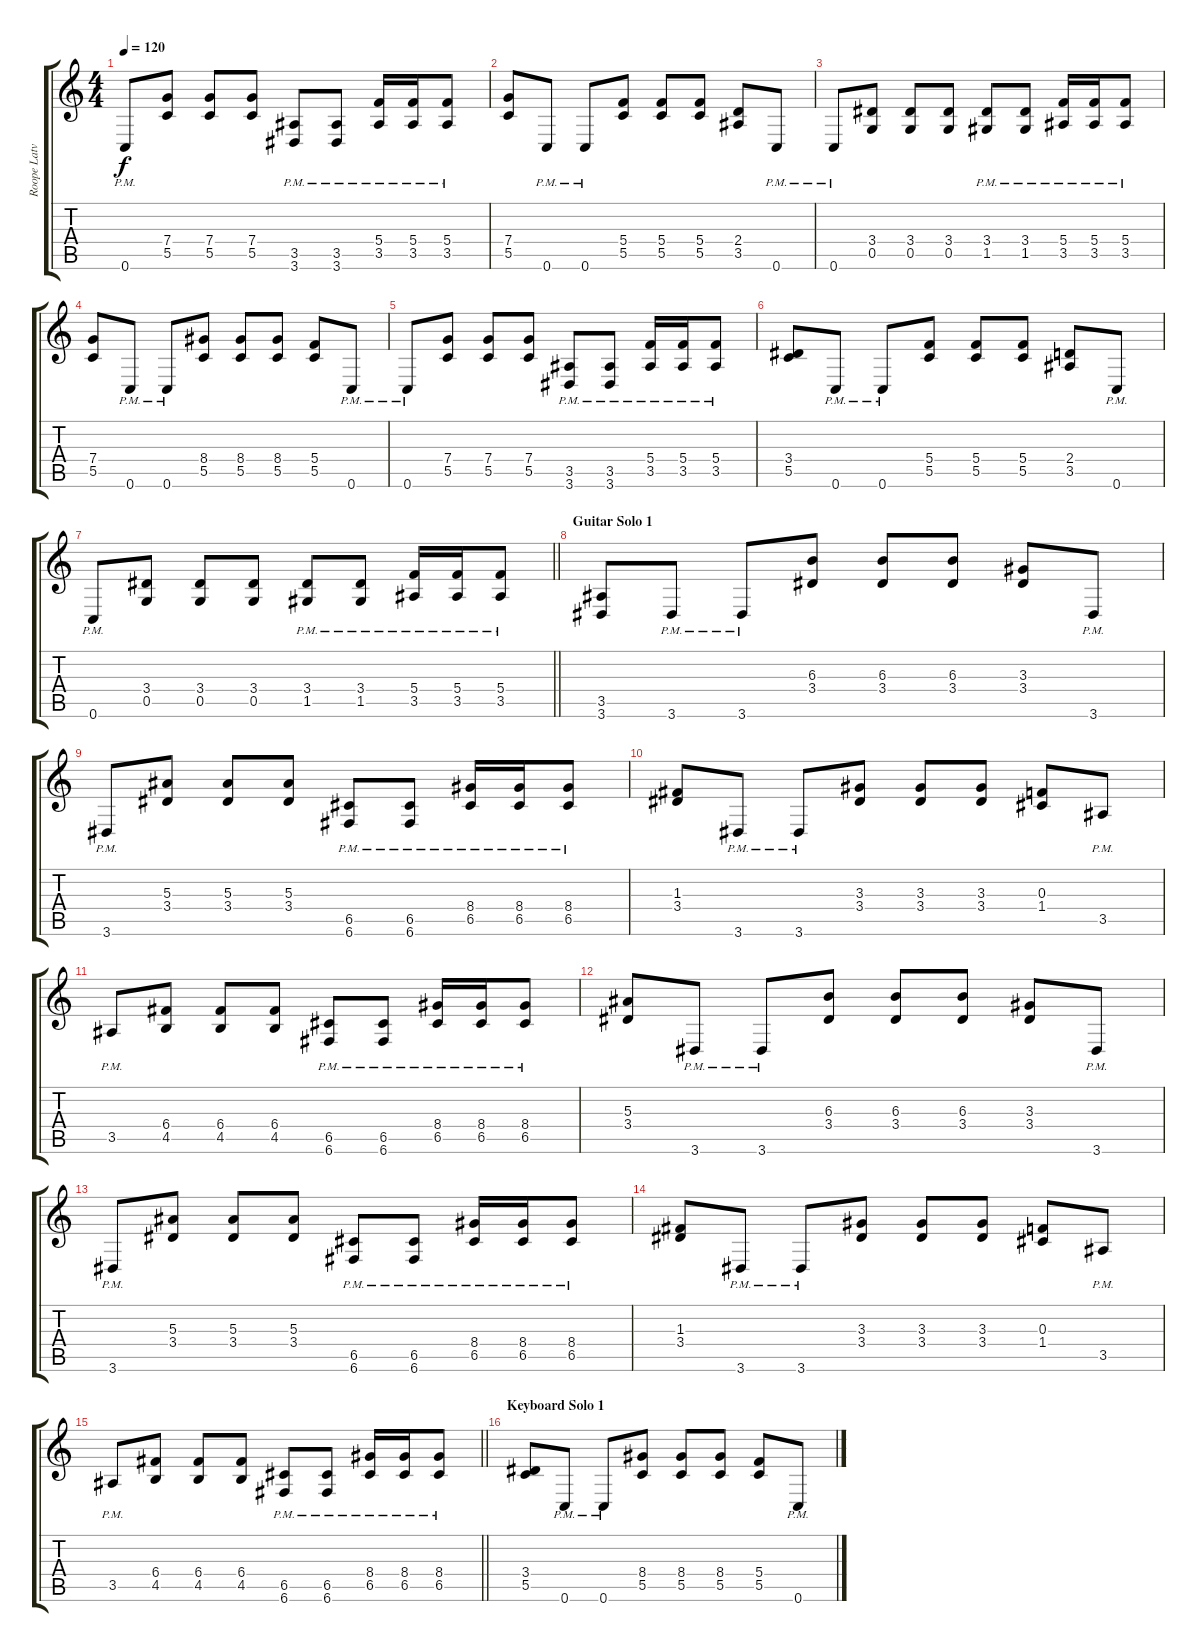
\track ("Roope Latvala - Rhythm Guitar" "Roope Latv") {instrument distortionguitar}
\staff {score tabs}
\tuning (D4 A3 F3 C3 G2 C2) {hide}
\ts (4 4)
\tempo 120
\clef g2
\ks c
0.6{pm}.8{dy f} (7.4 5.5).8 (7.4 5.5).8 (7.4 5.5).8 (3.5{pm} 3.6{pm}).8 (3.5{pm} 3.6{pm}).8 (5.4{pm} 3.5{pm}).16 (5.4{pm} 3.5{pm}).16 (5.4{pm} 3.5{pm}).8 |
(7.4 5.5).8 0.6{pm}.8 0.6{pm}.8 (5.4 5.5).8 (5.4 5.5).8 (5.4 5.5).8 (2.4 3.5).8 0.6{pm}.8 |
0.6{pm}.8 (3.4 0.5).8 (3.4 0.5).8 (3.4 0.5).8 (3.4{pm} 1.5{pm}).8 (3.4{pm} 1.5{pm}).8 (5.4{pm} 3.5{pm}).16 (5.4{pm} 3.5{pm}).16 (5.4{pm} 3.5{pm}).8 |
(7.4 5.5).8 0.6{pm}.8 0.6{pm}.8 (8.4 5.5).8 (8.4 5.5).8 (8.4 5.5).8 (5.4 5.5).8 0.6{pm}.8 |
0.6{pm}.8 (7.4 5.5).8 (7.4 5.5).8 (7.4 5.5).8 (3.5{pm} 3.6{pm}).8 (3.5{pm} 3.6{pm}).8 (5.4{pm} 3.5{pm}).16 (5.4{pm} 3.5{pm}).16 (5.4{pm} 3.5{pm}).8 |
(3.4 5.5).8 0.6{pm}.8 0.6{pm}.8 (5.4 5.5).8 (5.4 5.5).8 (5.4 5.5).8 (2.4 3.5).8 0.6{pm}.8 |
\barLineRight lightlight
0.6{pm}.8 (3.4 0.5).8 (3.4 0.5).8 (3.4 0.5).8 (3.4{pm} 1.5{pm}).8 (3.4{pm} 1.5{pm}).8 (5.4{pm} 3.5{pm}).16 (5.4{pm} 3.5{pm}).16 (5.4{pm} 3.5{pm}).8 |
\section ("" "Guitar Solo 1")
(3.5 3.6).8 3.6{pm}.8 3.6{pm}.8 (6.3 3.4).8 (6.3 3.4).8 (6.3 3.4).8 (3.3 3.4).8 3.6{pm}.8 |
3.6{pm}.8 (5.3 3.4).8 (5.3 3.4).8 (5.3 3.4).8 (6.5{pm} 6.6{pm}).8 (6.5{pm} 6.6{pm}).8 (8.4{pm} 6.5{pm}).16 (8.4{pm} 6.5{pm}).16 (8.4{pm} 6.5{pm}).8 |
(1.3 3.4).8 3.6{pm}.8 3.6{pm}.8 (3.3 3.4).8 (3.3 3.4).8 (3.3 3.4).8 (0.3 1.4).8 3.5{pm}.8 |
3.5{pm}.8 (6.4 4.5).8 (6.4 4.5).8 (6.4 4.5).8 (6.5{pm} 6.6{pm}).8 (6.5{pm} 6.6{pm}).8 (8.4{pm} 6.5{pm}).16 (8.4{pm} 6.5{pm}).16 (8.4{pm} 6.5{pm}).8 |
(5.3 3.4).8 3.6{pm}.8 3.6{pm}.8 (6.3 3.4).8 (6.3 3.4).8 (6.3 3.4).8 (3.3 3.4).8 3.6{pm}.8 |
3.6{pm}.8 (5.3 3.4).8 (5.3 3.4).8 (5.3 3.4).8 (6.5{pm} 6.6{pm}).8 (6.5{pm} 6.6{pm}).8 (8.4{pm} 6.5{pm}).16 (8.4{pm} 6.5{pm}).16 (8.4{pm} 6.5{pm}).8 |
(1.3 3.4).8 3.6{pm}.8 3.6{pm}.8 (3.3 3.4).8 (3.3 3.4).8 (3.3 3.4).8 (0.3 1.4).8 3.5{pm}.8 |
\barLineRight lightlight
3.5{pm}.8 (6.4 4.5).8 (6.4 4.5).8 (6.4 4.5).8 (6.5{pm} 6.6{pm}).8 (6.5{pm} 6.6{pm}).8 (8.4{pm} 6.5{pm}).16 (8.4{pm} 6.5{pm}).16 (8.4{pm} 6.5{pm}).8 |
\section ("" "Keyboard Solo 1")
(3.4 5.5).8 0.6{pm}.8 0.6{pm}.8 (8.4 5.5).8 (8.4 5.5).8 (8.4 5.5).8 (5.4 5.5).8 0.6{pm}.8
